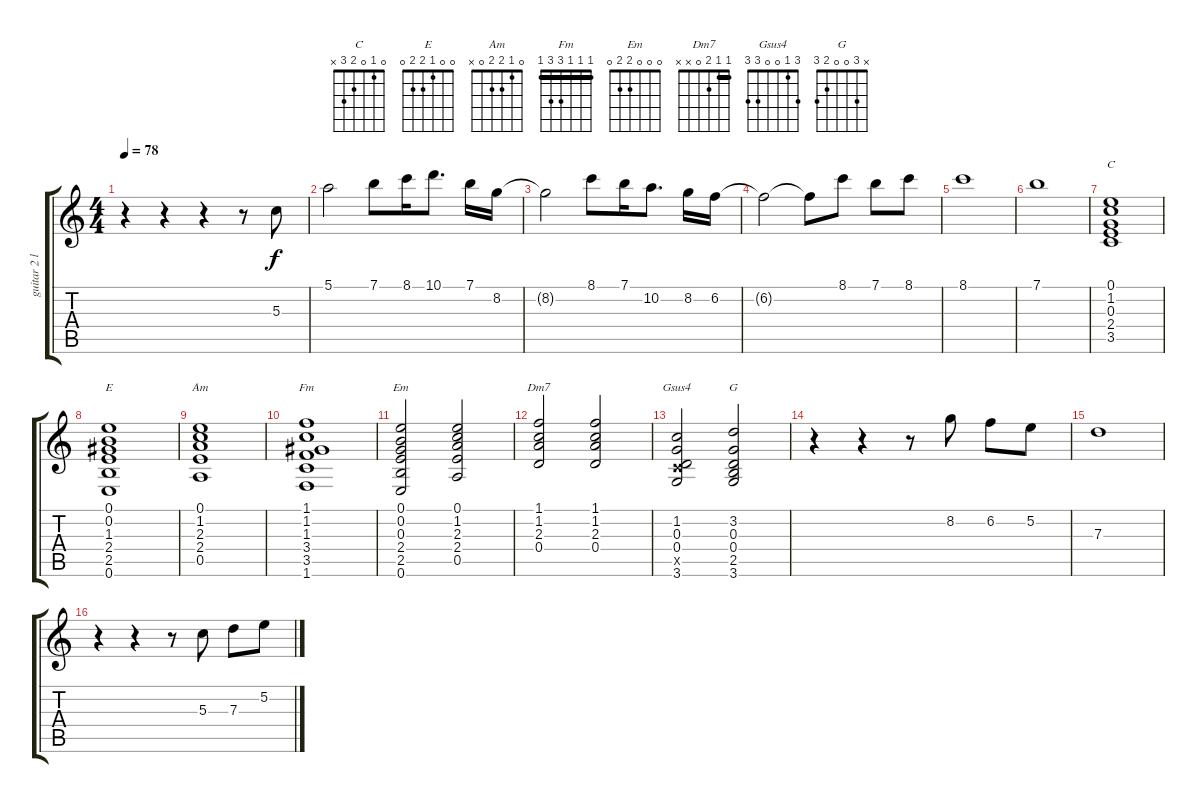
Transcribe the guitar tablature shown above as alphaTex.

\track ("guitar 2 lead" "guitar 2 l") {instrument electricguitarjazz}
\staff {score tabs}
\tuning (E4 B3 G3 D3 A2 E2) {hide}
\chord ("C" 0 1 0 2 3 x)
\chord ("E" 0 0 1 2 2 0)
\chord ("Am" 0 1 2 2 0 x)
\chord ("Fm" 1 1 1 3 3 1) {barre 1}
\chord ("Em" 0 0 0 2 2 0)
\chord ("Dm7" 1 1 2 0 x x) {barre 1}
\chord ("Gsus4" 3 1 0 0 3 3)
\chord ("G" x 3 0 0 2 3)
\ts (4 4)
\tempo 78
\clef g2
\ks c
r.4{dy f instrument electricguitarjazz} r.4 r.4 r.8 5.3.8 |
5.1.2 7.1.8 8.1.16 10.1.8{d} 7.1.16 8.2.16 |
8.2{t}.2 8.1.8 7.1.16 10.2.8{d} 8.2.16 6.2.16 |
6.2{t}.2 6.2{t}.8 8.1.8 7.1.8 8.1.8 |
8.1.1 |
7.1.1 |
(0.1 1.2 0.3 2.4 3.5).1{ch "C"} |
(0.1 0.2 1.3 2.4 2.5 0.6).1{ch "E"} |
(0.1 1.2 2.3 2.4 0.5).1{ch "Am"} |
(1.1 1.2 1.3 3.4 3.5 1.6).1{ch "Fm"} |
(0.1 0.2 0.3 2.4 2.5 0.6).2{ch "Em"} (0.1 1.2 2.3 2.4 0.5).2 |
(1.1 1.2 2.3 0.4).2{ch "Dm7"} (1.1 1.2 2.3 0.4).2 |
(1.2 0.3 0.4 3.5{x} 3.6).2{ch "Gsus4"} (3.2 0.3 0.4 2.5 3.6).2{ch "G"} |
r.4 r.4 r.8 8.2.8 6.2.8 5.2.8 |
7.3.1 |
r.4 r.4 r.8 5.3.8 7.3.8 5.2.8
